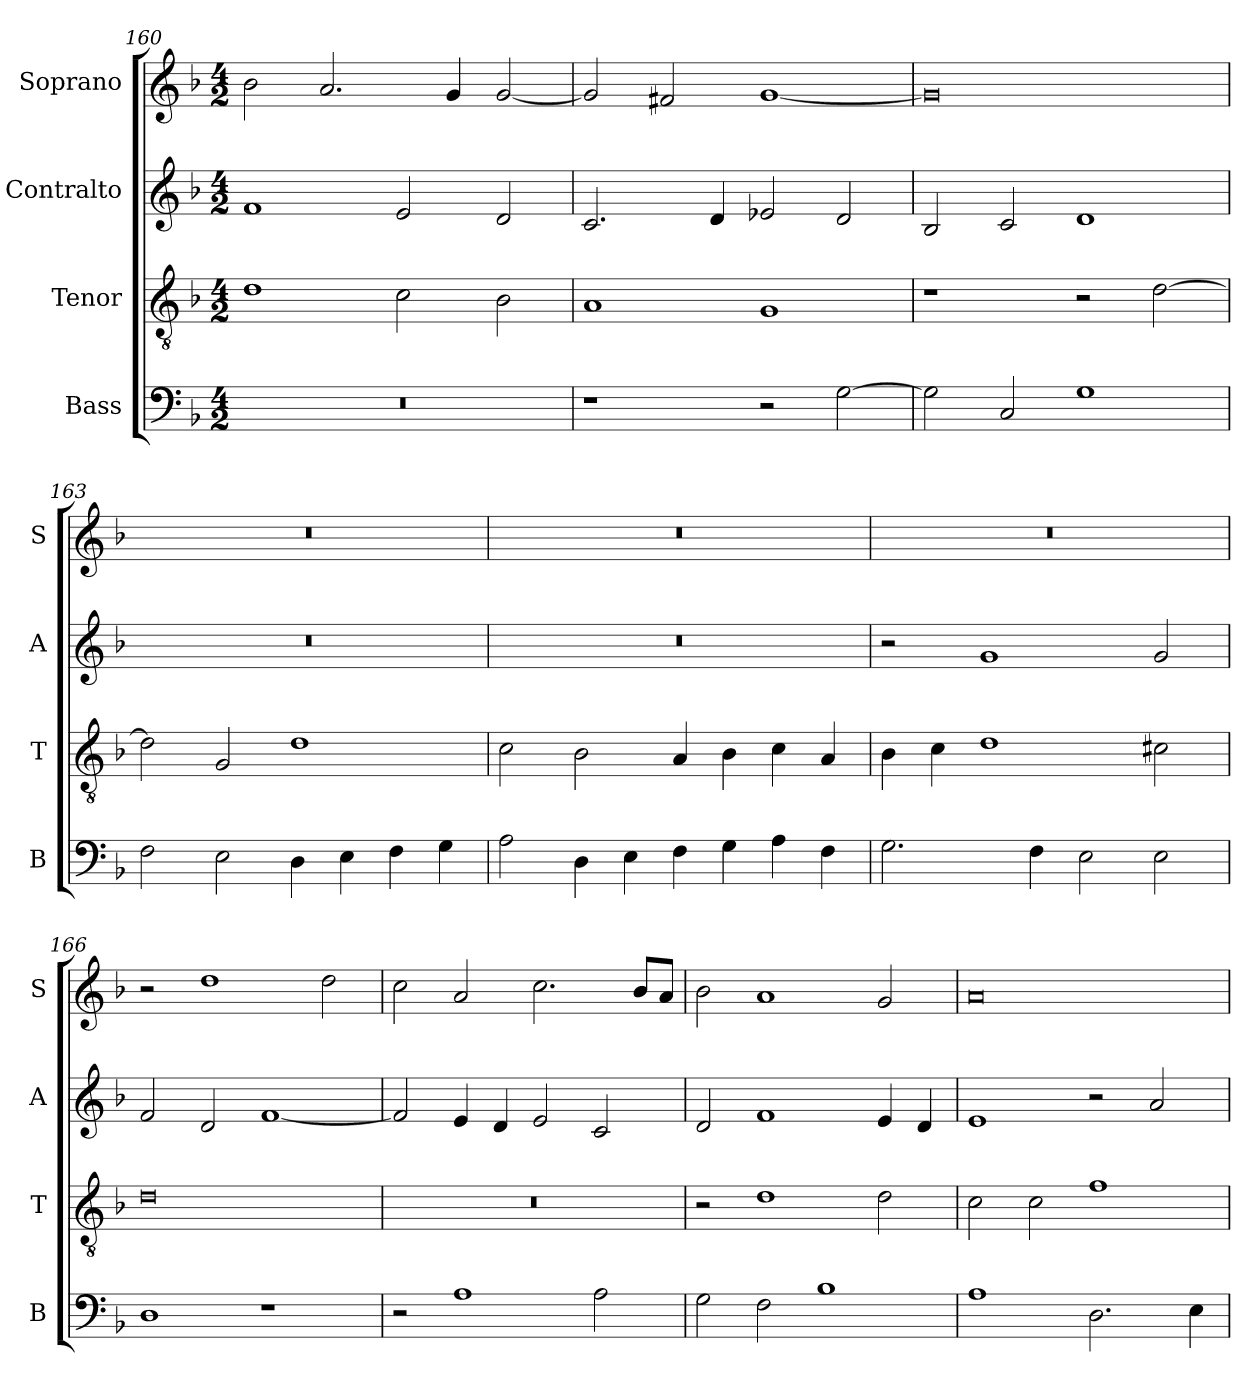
**kern	**kern	**kern	**kern
*part4	*part3	*part2	*part1
*staff4	*staff3	*staff2	*staff1
*I"Bass	*I"Tenor	*I"Contralto	*I"Soprano
*I'B	*I'T	*I'A	*I'S
*clefF4	*clefGv2	*clefG2	*clefG2
*k[b-]	*k[b-]	*k[b-]	*k[b-]
*G:dor	*G:dor	*G:dor	*G:dor
*M4/2	*M4/2	*M4/2	*M4/2
=160	=160	=160	=160
0r	1d	1f	2b-
.	.	.	2.a
.	2c	2e	.
.	.	.	4g
.	2B-	2d	[2g
=161	=161	=161	=161
1r	1A	2.c	2g]
.	.	.	2f#X
.	.	4d	.
2r	1G	2e-X	[1g
[2G	.	2d	.
=162	=162	=162	=162
2G]	1r	2B-	0g]
2C	.	2c	.
1G	2r	1d	.
.	[2d	.	.
=163	=163	=163	=163
2F	2d]	0r	0r
2E	2G	.	.
4D	1d	.	.
4E	.	.	.
4F	.	.	.
4G	.	.	.
=164	=164	=164	=164
2A	2c	0r	0r
4D	2B-	.	.
4E	.	.	.
4F	4A	.	.
4G	4B-	.	.
4A	4c	.	.
4F	4A	.	.
=165	=165	=165	=165
2.G	4B-	2r	0r
.	4c	.	.
.	1d	1g	.
4F	.	.	.
2E	.	.	.
2E	2c#X	2g	.
=166	=166	=166	=166
1D	0d	2f	2r
.	.	2d	1dd
1r	.	[1f	.
.	.	.	2dd
=167	=167	=167	=167
2r	0r	2f]	2cc
1A	.	4e	2a
.	.	4d	.
.	.	2e	2.cc
2A	.	2c	.
.	.	.	8b-/L
.	.	.	8a/J
=168	=168	=168	=168
2G	2r	2d	2b-
2F	1d	1f	1a
1B-	.	.	.
.	2d	4e	2g
.	.	4d	.
=169	=169	=169	=169
1A	2c	1e	0a
.	2c	.	.
2.D	1f	2r	.
.	.	2a	.
4E	.	.	.
=	=	=	=
*-	*-	*-	*-
